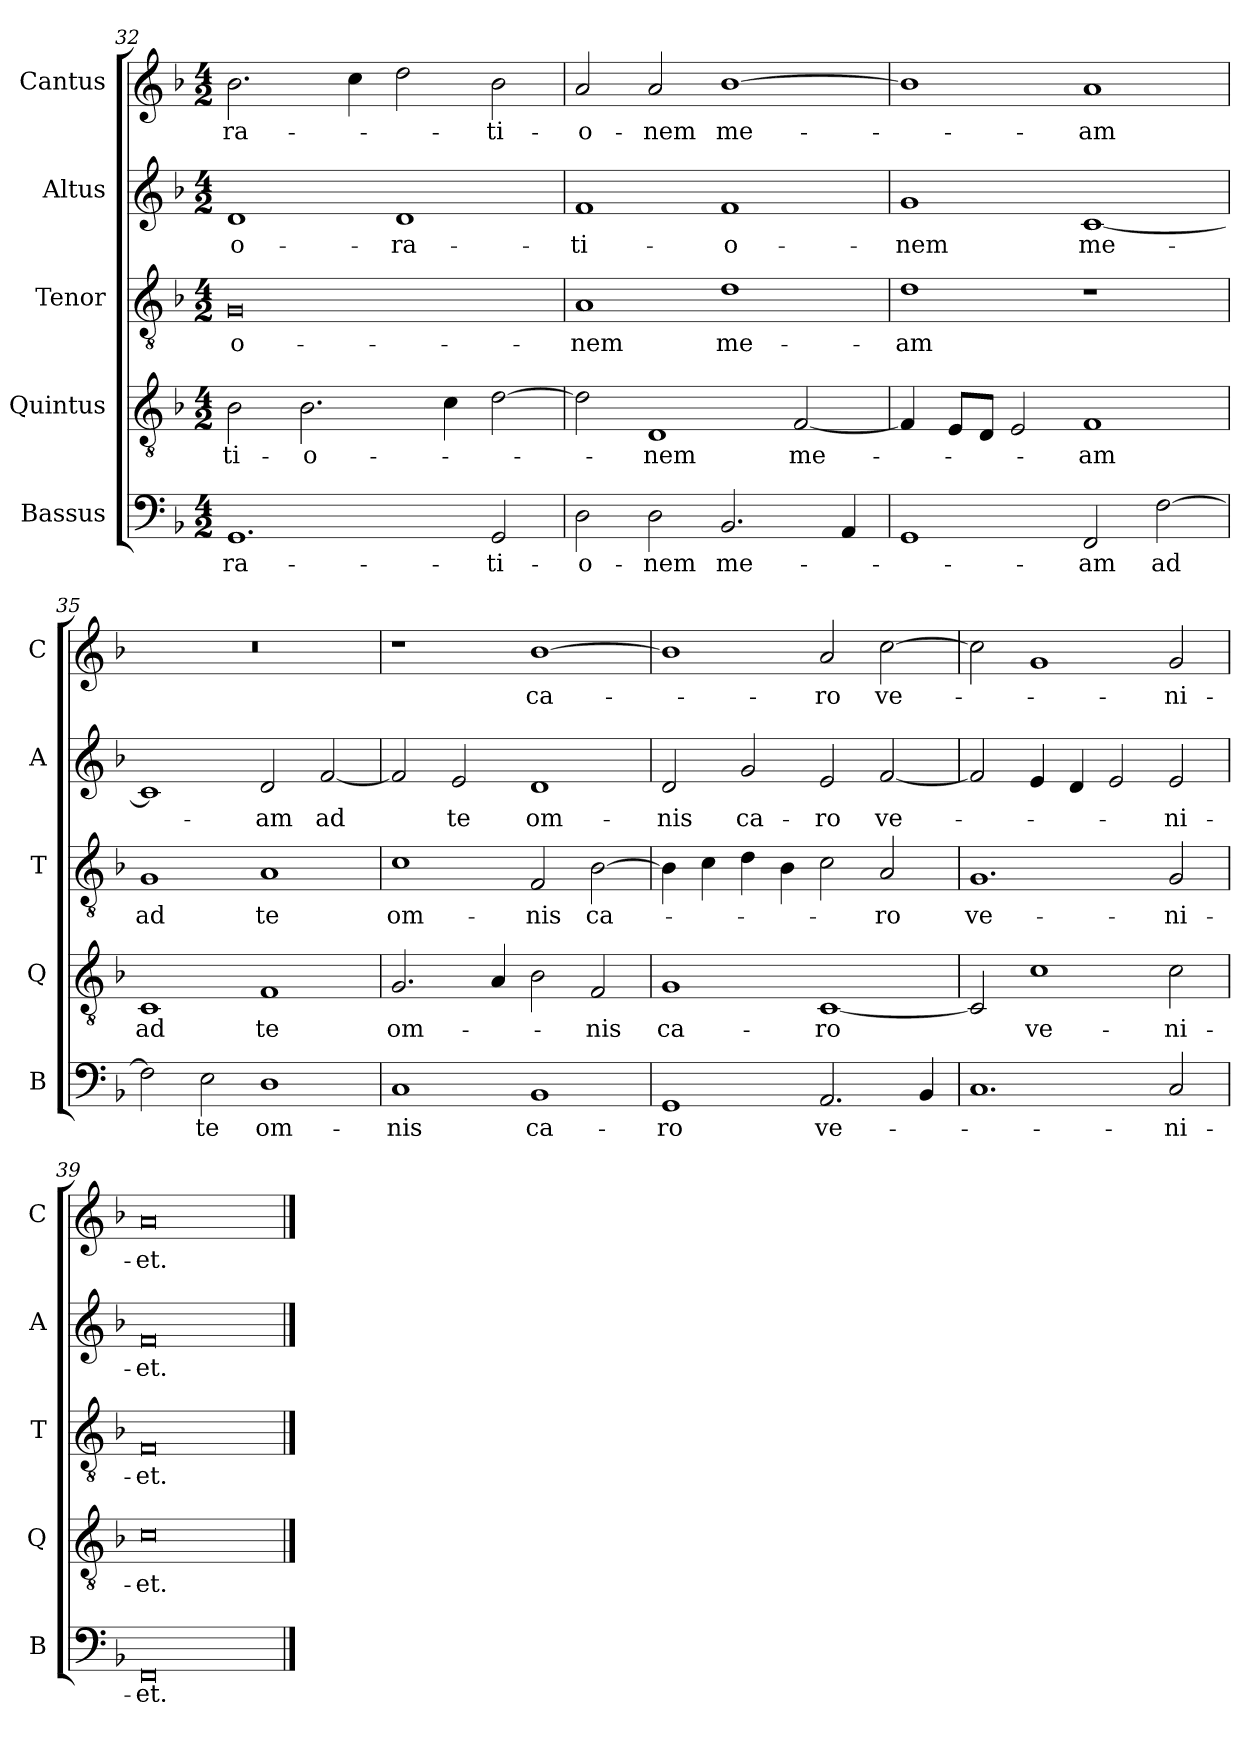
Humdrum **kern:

**kern	**text	**kern	**text	**kern	**text	**kern	**text	**kern	**text
*part5	*part5	*part4	*part4	*part3	*part3	*part2	*part2	*part1	*part1
*staff5	*staff5	*staff4	*staff4	*staff3	*staff3	*staff2	*staff2	*staff1	*staff1
*I"Bassus	*	*I"Quintus	*	*I"Tenor	*	*I"Altus	*	*I"Cantus	*
*I'B	*	*I'Q	*	*I'T	*	*I'A	*	*I'C	*
*clefF4	*	*clefGv2	*	*clefGv2	*	*clefG2	*	*clefG2	*
*k[b-]	*	*k[b-]	*	*k[b-]	*	*k[b-]	*	*k[b-]	*
*F:	*	*F:	*	*F:	*	*F:	*	*F:	*
*M4/2	*	*M4/2	*	*M4/2	*	*M4/2	*	*M4/2	*
=32	=32	=32	=32	=32	=32	=32	=32	=32	=32
!	!LO:LY:b	!	!	!	!	!	!	!	!
!	!	!	!LO:LY:b	!	!	!	!	!	!
!	!	!	!	!	!LO:LY:b	!	!	!	!
!	!	!	!	!	!	!	!LO:LY:b	!	!
!	!	!	!	!	!	!	!	!	!LO:LY:b
1.GG	-ra-	2B-\	-ti-	0G	-o-	1d	o-	2.b-\	-ra-
!	!	!	!LO:LY:b	!	!	!	!	!	!
.	.	2.B-\	-o-	.	.	.	.	.	.
.	.	.	.	.	.	.	.	4cc\	.
!	!	!	!	!	!	!	!LO:LY:b	!	!
.	.	.	.	.	.	1d	-ra-	2dd\	.
.	.	4c\	.	.	.	.	.	.	.
!	!LO:LY:b	!	!	!	!	!	!	!	!
!	!	!	!	!	!	!	!	!	!LO:LY:b
2GG/	-ti-	[2d\	.	.	.	.	.	2b-\	-ti-
=33	=33	=33	=33	=33	=33	=33	=33	=33	=33
!	!LO:LY:b	!	!	!	!	!	!	!	!
!	!	!	!	!	!LO:LY:b	!	!	!	!
!	!	!	!	!	!	!	!LO:LY:b	!	!
!	!	!	!	!	!	!	!	!	!LO:LY:b
2D\	-o-	2d\]	.	1A	-nem	1f	-ti-	2a/	-o-
!	!LO:LY:b	!	!	!	!	!	!	!	!
!	!	!	!LO:LY:b	!	!	!	!	!	!
!	!	!	!	!	!	!	!	!	!LO:LY:b
2D\	-nem	1D	-nem	.	.	.	.	2a/	-nem
!	!LO:LY:b	!	!	!	!	!	!	!	!
!	!	!	!	!	!LO:LY:b	!	!	!	!
!	!	!	!	!	!	!	!LO:LY:b	!	!
!	!	!	!	!	!	!	!	!	!LO:LY:b
2.BB-/	me-	.	.	1d	me-	1f	-o-	[1b-	me-
!	!	!	!LO:LY:b	!	!	!	!	!	!
.	.	[2F/	me-	.	.	.	.	.	.
4AA/	.	.	.	.	.	.	.	.	.
=34	=34	=34	=34	=34	=34	=34	=34	=34	=34
!	!	!	!	!	!LO:LY:b	!	!	!	!
!	!	!	!	!	!	!	!LO:LY:b	!	!
1GG	.	4F/]	.	1d	-am	1g	-nem	1b-]	.
.	.	8E/L	.	.	.	.	.	.	.
.	.	8D/J	.	.	.	.	.	.	.
.	.	2E/	.	.	.	.	.	.	.
!	!LO:LY:b	!	!	!	!	!	!	!	!
!	!	!	!LO:LY:b	!	!	!	!	!	!
!	!	!	!	!	!	!	!LO:LY:b	!	!
!	!	!	!	!	!	!	!	!	!LO:LY:b
2FF/	-am	1F	-am	1r	.	[1c	me-	1a	-am
!	!LO:LY:b	!	!	!	!	!	!	!	!
[2F\	ad	.	.	.	.	.	.	.	.
=35	=35	=35	=35	=35	=35	=35	=35	=35	=35
!	!	!	!LO:LY:b	!	!	!	!	!	!
!	!	!	!	!	!LO:LY:b	!	!	!	!
2F\]	.	1C	ad	1G	ad	1c]	.	0r	.
!	!LO:LY:b	!	!	!	!	!	!	!	!
2E\	te	.	.	.	.	.	.	.	.
!	!LO:LY:b	!	!	!	!	!	!	!	!
!	!	!	!LO:LY:b	!	!	!	!	!	!
!	!	!	!	!	!LO:LY:b	!	!	!	!
!	!	!	!	!	!	!	!LO:LY:b	!	!
1D	om-	1F	te	1A	te	2d/	-am	.	.
!	!	!	!	!	!	!	!LO:LY:b	!	!
.	.	.	.	.	.	[2f/	ad	.	.
!!LO:LB:g=z
=36	=36	=36	=36	=36	=36	=36	=36	=36	=36
!	!LO:LY:b	!	!	!	!	!	!	!	!
!	!	!	!LO:LY:b	!	!	!	!	!	!
!	!	!	!	!	!LO:LY:b	!	!	!	!
1C	-nis	2.G/	om-	1c	om-	2f/]	.	1r	.
!	!	!	!	!	!	!	!LO:LY:b	!	!
.	.	.	.	.	.	2e/	te	.	.
.	.	4A/	.	.	.	.	.	.	.
!	!LO:LY:b	!	!	!	!	!	!	!	!
!	!	!	!	!	!LO:LY:b	!	!	!	!
!	!	!	!	!	!	!	!LO:LY:b	!	!
!	!	!	!	!	!	!	!	!	!LO:LY:b
1BB-	ca-	2B-\	.	2F/	-nis	1d	om-	[1b-	ca-
!	!	!	!LO:LY:b	!	!	!	!	!	!
!	!	!	!	!	!LO:LY:b	!	!	!	!
.	.	2F/	-nis	[2B-\	ca-	.	.	.	.
=37	=37	=37	=37	=37	=37	=37	=37	=37	=37
!	!LO:LY:b	!	!	!	!	!	!	!	!
!	!	!	!LO:LY:b	!	!	!	!	!	!
!	!	!	!	!	!	!	!LO:LY:b	!	!
1GG	-ro	1G	ca-	4B-\]	.	2d/	-nis	1b-]	.
.	.	.	.	4c\	.	.	.	.	.
!	!	!	!	!	!	!	!LO:LY:b	!	!
.	.	.	.	4d\	.	2g/	ca-	.	.
.	.	.	.	4B-\	.	.	.	.	.
!	!LO:LY:b	!	!	!	!	!	!	!	!
!	!	!	!LO:LY:b	!	!	!	!	!	!
!	!	!	!	!	!	!	!LO:LY:b	!	!
!	!	!	!	!	!	!	!	!	!LO:LY:b
2.AA/	ve-	[1C	-ro	2c\	.	2e/	-ro	2a/	-ro
!	!	!	!	!	!LO:LY:b	!	!	!	!
!	!	!	!	!	!	!	!LO:LY:b	!	!
!	!	!	!	!	!	!	!	!	!LO:LY:b
.	.	.	.	2A/	-ro	[2f/	ve-	[2cc\	ve-
4BB-/	.	.	.	.	.	.	.	.	.
=38	=38	=38	=38	=38	=38	=38	=38	=38	=38
!	!	!	!	!	!LO:LY:b	!	!	!	!
1.C	.	2C/]	.	1.G	ve-	2f/]	.	2cc\]	.
!	!	!	!LO:LY:b	!	!	!	!	!	!
.	.	1c	ve-	.	.	4e/	.	1g	.
.	.	.	.	.	.	4d/	.	.	.
.	.	.	.	.	.	2e/	.	.	.
!	!LO:LY:b	!	!	!	!	!	!	!	!
!	!	!	!LO:LY:b	!	!	!	!	!	!
!	!	!	!	!	!LO:LY:b	!	!	!	!
!	!	!	!	!	!	!	!LO:LY:b	!	!
!	!	!	!	!	!	!	!	!	!LO:LY:b
2C/	-ni-	2c\	-ni-	2G/	-ni-	2e/	-ni-	2g/	-ni-
=39	=39	=39	=39	=39	=39	=39	=39	=39	=39
!	!LO:LY:b	!	!	!	!	!	!	!	!
!	!	!	!LO:LY:b	!	!	!	!	!	!
!	!	!	!	!	!LO:LY:b	!	!	!	!
!	!	!	!	!	!	!	!LO:LY:b	!	!
!	!	!	!	!	!	!	!	!	!LO:LY:b
0FF	-et.	0c	-et.	0F	-et.	0f	-et.	0a	-et.
==	==	==	==	==	==	==	==	==	==
*-	*-	*-	*-	*-	*-	*-	*-	*-	*-
